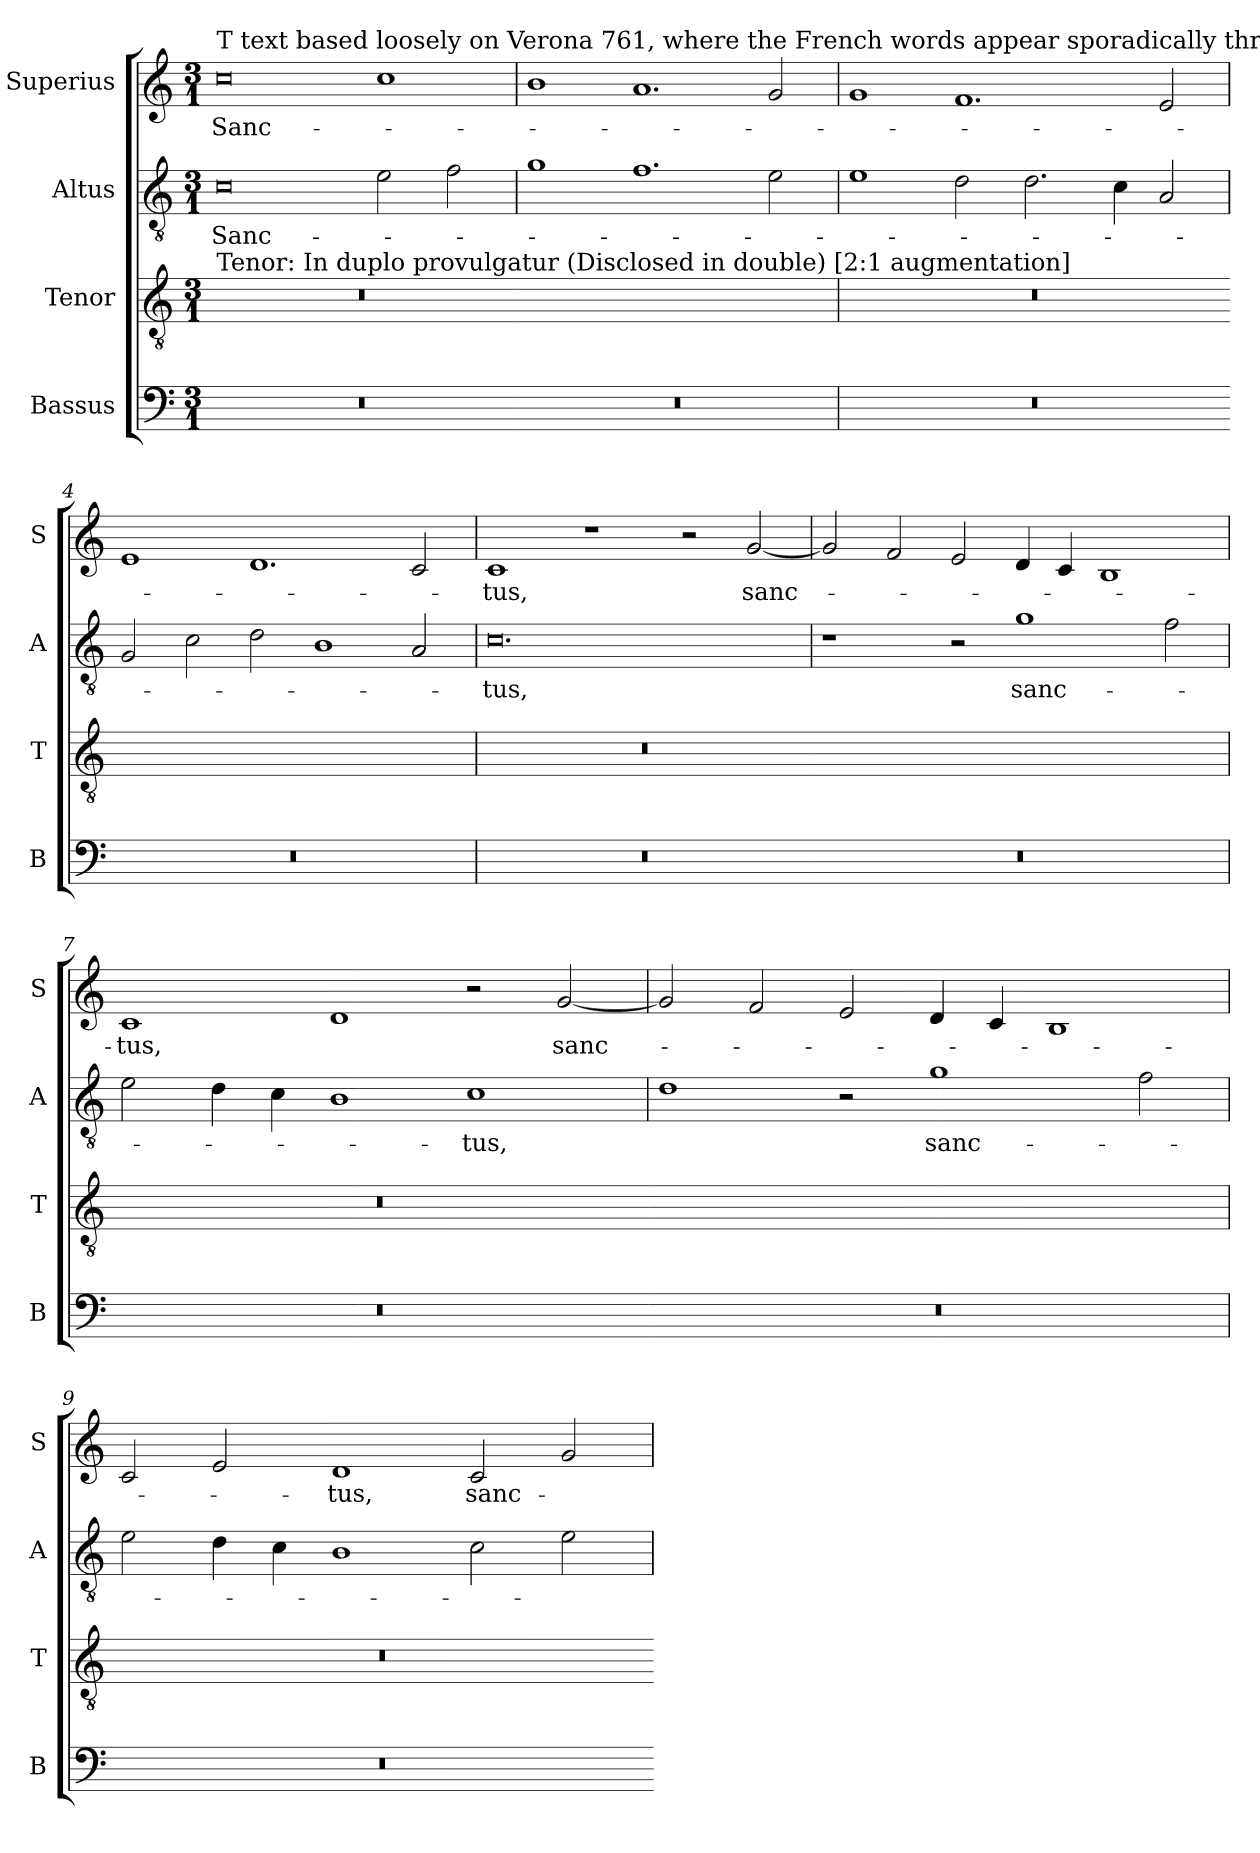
**kern	**kern	**kern	**text	**kern	**text
*part4	*part3	*part2	*part2	*part1	*part1
*staff4	*staff3	*staff2	*staff2	*staff1	*staff1
*I"Bassus	*I"Tenor	*I"Altus	*	*I"Superius	*
*I'B	*I'T	*I'A	*	*I'S	*
*clefF4	*clefGv2	*clefGv2	*	*clefG2	*
*k[]	*k[]	*k[]	*	*k[]	*
*M3/1	*M3/1	*M3/1	*	*M3/1	*
=1	=1	=1	=1	=1	=1
!	!	!	!	!LO:TX:a:t=T text based loosely on Verona 761, where the French words appear sporadically throughout the mass	!
!	!LO:TX:a:t=Tenor&colon; In duplo provulgatur (Disclosed in double) [2&colon;1 augmentation]	!	!	!	!
0.r	0.r	0c	Sanc-	0cc	Sanc-
.	.	2e\	.	1cc	.
.	.	2f\	.	.	.
=2	=2-	=2	=2	=2	=2
0.r	0.ryy	1g	.	1b	.
.	.	1.f	.	1.a	.
.	.	2e\	.	2g/	.
=3	=3	=3	=3	=3	=3
0.r	0.r	1e	.	1g	.
.	.	2d\	.	1.f	.
.	.	2.d\	.	.	.
.	.	4c\	.	.	.
.	.	2A/	.	2e/	.
=4	=4-	=4	=4	=4	=4
0.r	0.ryy	2G/	.	1e	.
.	.	2c\	.	.	.
.	.	2d\	.	1.d	.
.	.	1B	.	.	.
.	.	2A/	.	2c/	.
=5	=5	=5	=5	=5	=5
0.r	0.r	0.c	-tus,	1c	-tus,
.	.	.	.	1r	.
.	.	.	.	2r	.
.	.	.	.	[2g/	sanc-
=6	=6-	=6	=6	=6	=6
0.r	0.ryy	1r	.	2g/]	.
.	.	.	.	2f/	.
.	.	2r	.	2e/	.
.	.	1g	sanc-	4d/	.
.	.	.	.	4c/	.
.	.	.	.	1B	.
.	.	2f\	.	.	.
=7	=7	=7	=7	=7	=7
0.r	0.r	2e\	.	1c	-tus,
.	.	4d\	.	.	.
.	.	4c\	.	.	.
.	.	1B	.	1d	.
.	.	1c	-tus,	2r	.
.	.	.	.	[2g/	sanc-
=8	=8-	=8	=8	=8	=8
0.r	0.ryy	1d	.	2g/]	.
.	.	.	.	2f/	.
.	.	2r	.	2e/	.
.	.	1g	sanc-	4d/	.
.	.	.	.	4c/	.
.	.	.	.	1B	.
.	.	2f\	.	.	.
=9	=9	=9	=9	=9	=9
0.r	0.r	2e\	.	2c/	.
.	.	4d\	.	2e/	.
.	.	4c\	.	.	.
.	.	1B	.	1d	-tus,
.	.	2c\	.	2c/	sanc-
.	.	2e\	.	2g/	.
=	=-	=	=	=	=
*-	*-	*-	*-	*-	*-
